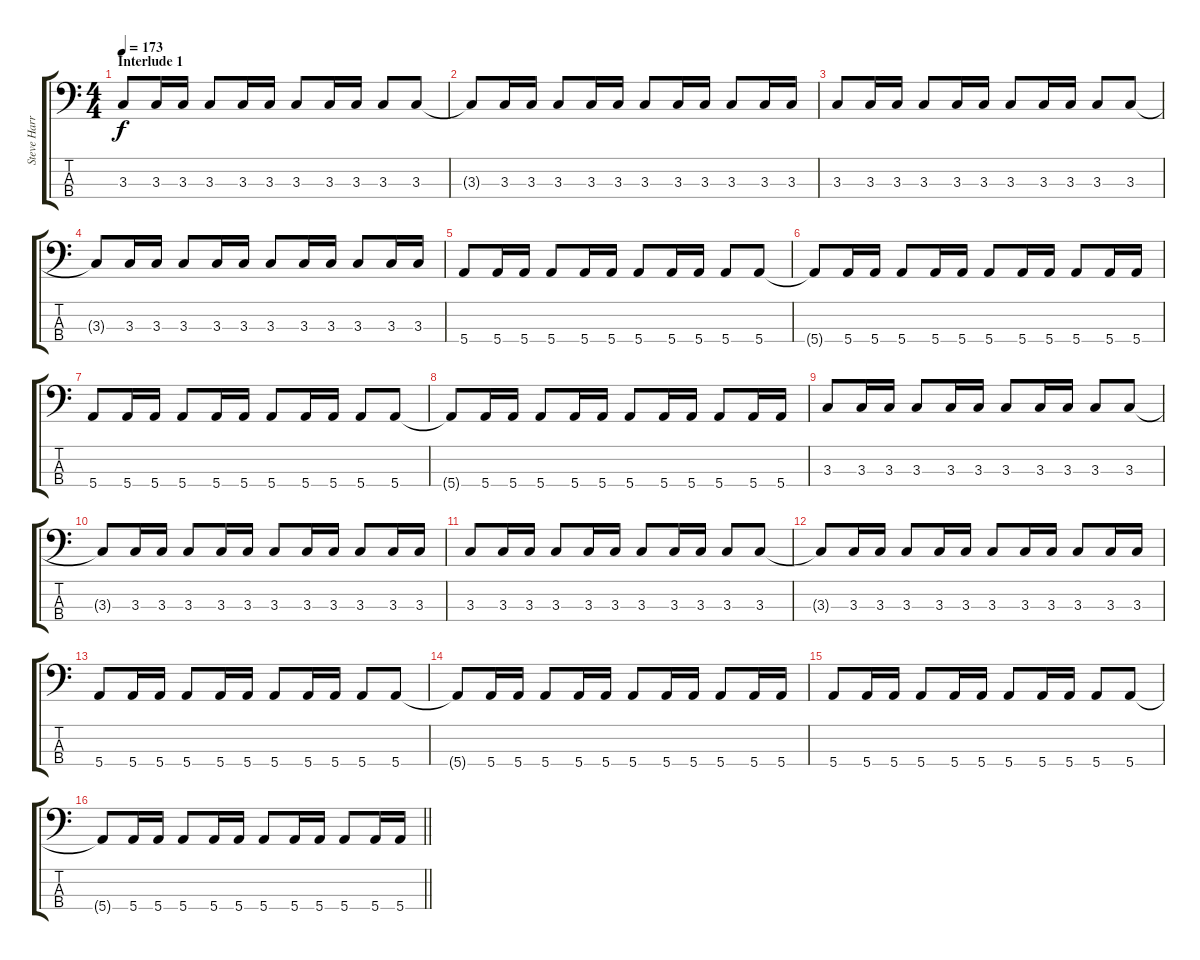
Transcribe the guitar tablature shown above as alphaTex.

\track ("Steve Harris" "Steve Harr") {instrument electricbassfinger}
\staff {score tabs}
\tuning (G2 D2 A1 E1) {hide}
\ts (4 4)
\section ("" "Interlude 1")
\tempo 173
\clef f4
\ks c
3.3.8{dy f} 3.3.16 3.3.16 3.3.8 3.3.16 3.3.16 3.3.8 3.3.16 3.3.16 3.3.8 3.3.8 |
3.3{t}.8 3.3.16 3.3.16 3.3.8 3.3.16 3.3.16 3.3.8 3.3.16 3.3.16 3.3.8 3.3.16 3.3.16 |
3.3.8 3.3.16 3.3.16 3.3.8 3.3.16 3.3.16 3.3.8 3.3.16 3.3.16 3.3.8 3.3.8 |
3.3{t}.8 3.3.16 3.3.16 3.3.8 3.3.16 3.3.16 3.3.8 3.3.16 3.3.16 3.3.8 3.3.16 3.3.16 |
5.4.8 5.4.16 5.4.16 5.4.8 5.4.16 5.4.16 5.4.8 5.4.16 5.4.16 5.4.8 5.4.8 |
5.4{t}.8 5.4.16 5.4.16 5.4.8 5.4.16 5.4.16 5.4.8 5.4.16 5.4.16 5.4.8 5.4.16 5.4.16 |
5.4.8 5.4.16 5.4.16 5.4.8 5.4.16 5.4.16 5.4.8 5.4.16 5.4.16 5.4.8 5.4.8 |
5.4{t}.8 5.4.16 5.4.16 5.4.8 5.4.16 5.4.16 5.4.8 5.4.16 5.4.16 5.4.8 5.4.16 5.4.16 |
3.3.8 3.3.16 3.3.16 3.3.8 3.3.16 3.3.16 3.3.8 3.3.16 3.3.16 3.3.8 3.3.8 |
3.3{t}.8 3.3.16 3.3.16 3.3.8 3.3.16 3.3.16 3.3.8 3.3.16 3.3.16 3.3.8 3.3.16 3.3.16 |
3.3.8 3.3.16 3.3.16 3.3.8 3.3.16 3.3.16 3.3.8 3.3.16 3.3.16 3.3.8 3.3.8 |
3.3{t}.8 3.3.16 3.3.16 3.3.8 3.3.16 3.3.16 3.3.8 3.3.16 3.3.16 3.3.8 3.3.16 3.3.16 |
5.4.8 5.4.16 5.4.16 5.4.8 5.4.16 5.4.16 5.4.8 5.4.16 5.4.16 5.4.8 5.4.8 |
5.4{t}.8 5.4.16 5.4.16 5.4.8 5.4.16 5.4.16 5.4.8 5.4.16 5.4.16 5.4.8 5.4.16 5.4.16 |
5.4.8 5.4.16 5.4.16 5.4.8 5.4.16 5.4.16 5.4.8 5.4.16 5.4.16 5.4.8 5.4.8 |
\barLineRight lightlight
5.4{t}.8 5.4.16 5.4.16 5.4.8 5.4.16 5.4.16 5.4.8 5.4.16 5.4.16 5.4.8 5.4.16 5.4.16
